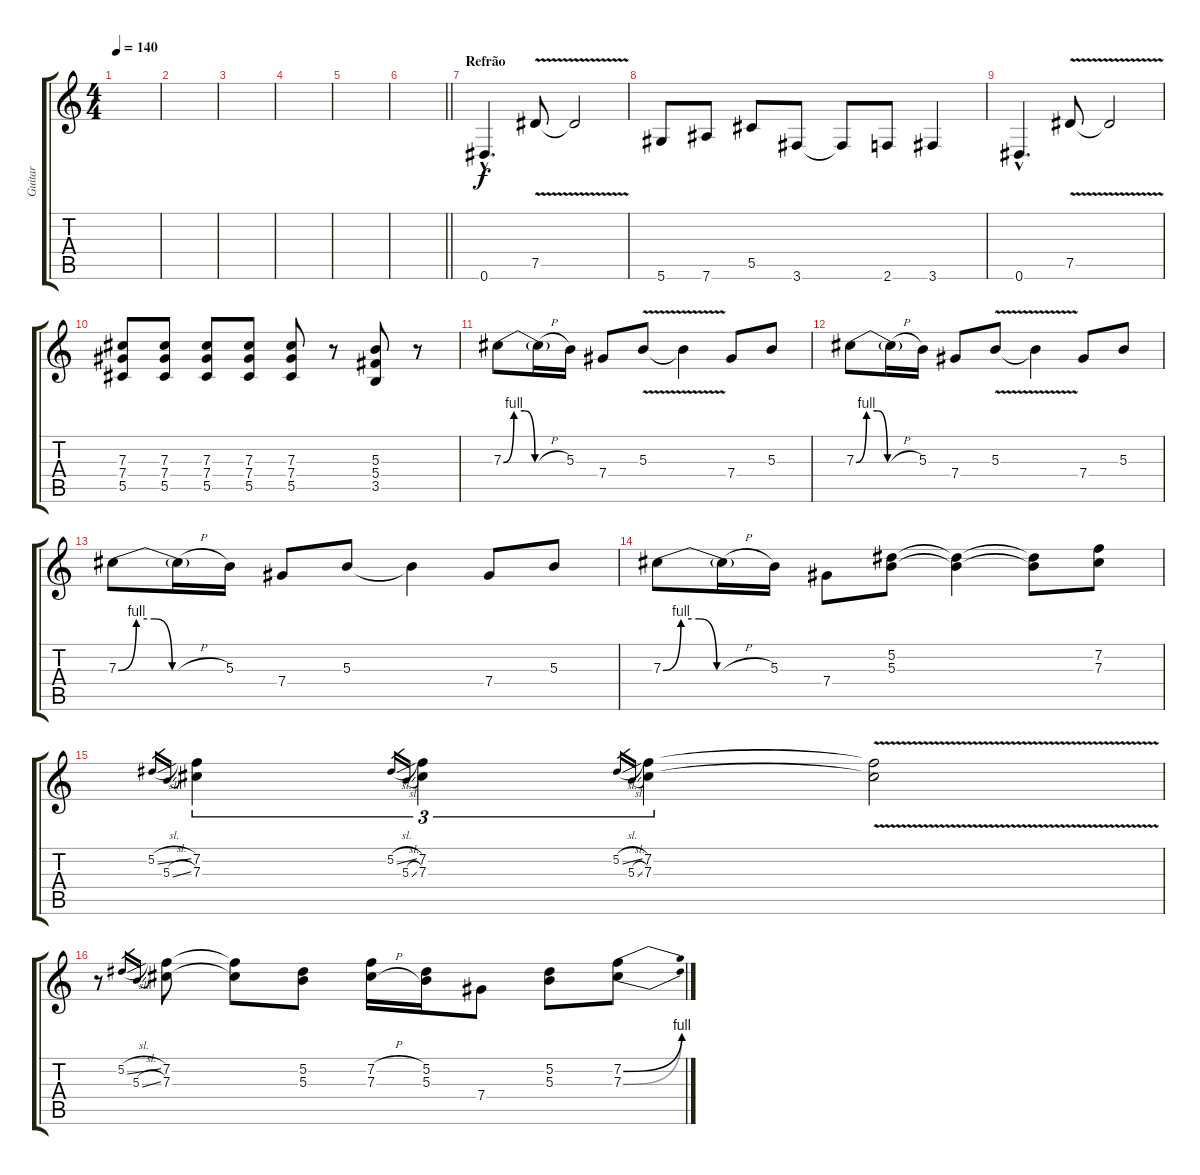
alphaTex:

\track ("Guitar" "Guitar") {instrument distortionguitar}
\staff {score tabs}
\tuning (Eb4 Bb3 Gb3 Db3 Ab2 Eb2) {hide}
\ts (4 4)
\tempo 140
\clef g2
\ks c
|
|
|
|
|
\barLineRight lightlight
|
\section ("" "Refrão")
0.6{hac}.4{d} 7.5{v}.8 7.5{t}.2 |
5.6.8 7.6.8 5.5.8 3.6.8 3.6{t}.8 2.6.8 3.6.4 |
0.6{hac}.4{d} 7.5{v}.8 7.5{t}.2 |
(7.3 7.4 5.5).8 (7.3 7.4 5.5).8 (7.3 7.4 5.5).8 (7.3 7.4 5.5).8 (7.3 7.4 5.5).8 r.8 (5.3 5.4 3.5).8 r.8 |
7.3{be (custom 0 0 10 4 20 4 30 0 60 0)}.8 7.3{h t}.16 5.3.16 7.4.8 5.3{v}.8 5.3{t}.4 7.4.8 5.3.8 |
7.3{be (custom 0 0 10 4 20 4 30 0 60 0)}.8 7.3{h t}.16 5.3.16 7.4.8 5.3{v}.8 5.3{t}.4 7.4.8 5.3.8 |
7.3{be (custom 0 0 10 4 20 4 30 0 60 0)}.8 7.3{h t}.16 5.3.16 7.4.8 5.3.8 5.3{t}.4 7.4.8 5.3.8 |
7.3{be (custom 0 0 10 4 20 4 30 0 60 0)}.8 7.3{h t}.16 5.3.16 7.4.8 (5.2 5.3).8 (5.2{t} 5.3{t}).4 (5.2{t} 5.3{t}).8 (7.2 7.3).8 |
5.2{sl}.16{gr} 5.3{sl}.16{gr} (7.2 7.3).4{tu (3 2)} 5.2{sl}.16{gr} 5.3{sl}.16{gr} (7.2 7.3).4{tu (3 2)} 5.2{sl}.16{gr} 5.3{sl}.16{gr} (7.2 7.3).4{tu (3 2)} (7.2{v t} 7.3{v t}).2 |
r.8 5.2{sl}.16{gr} 5.3{sl}.16{gr} (7.2 7.3).8 (7.2{t} 7.3{t}).8 (5.2 5.3).8 (7.2{h} 7.3{h}).16 (5.2 5.3).16 7.4.8 (5.2 5.3).8 (7.2{be (bend 0 0 60 4)} 7.3{be (bend 0 0 60 4)}).8
